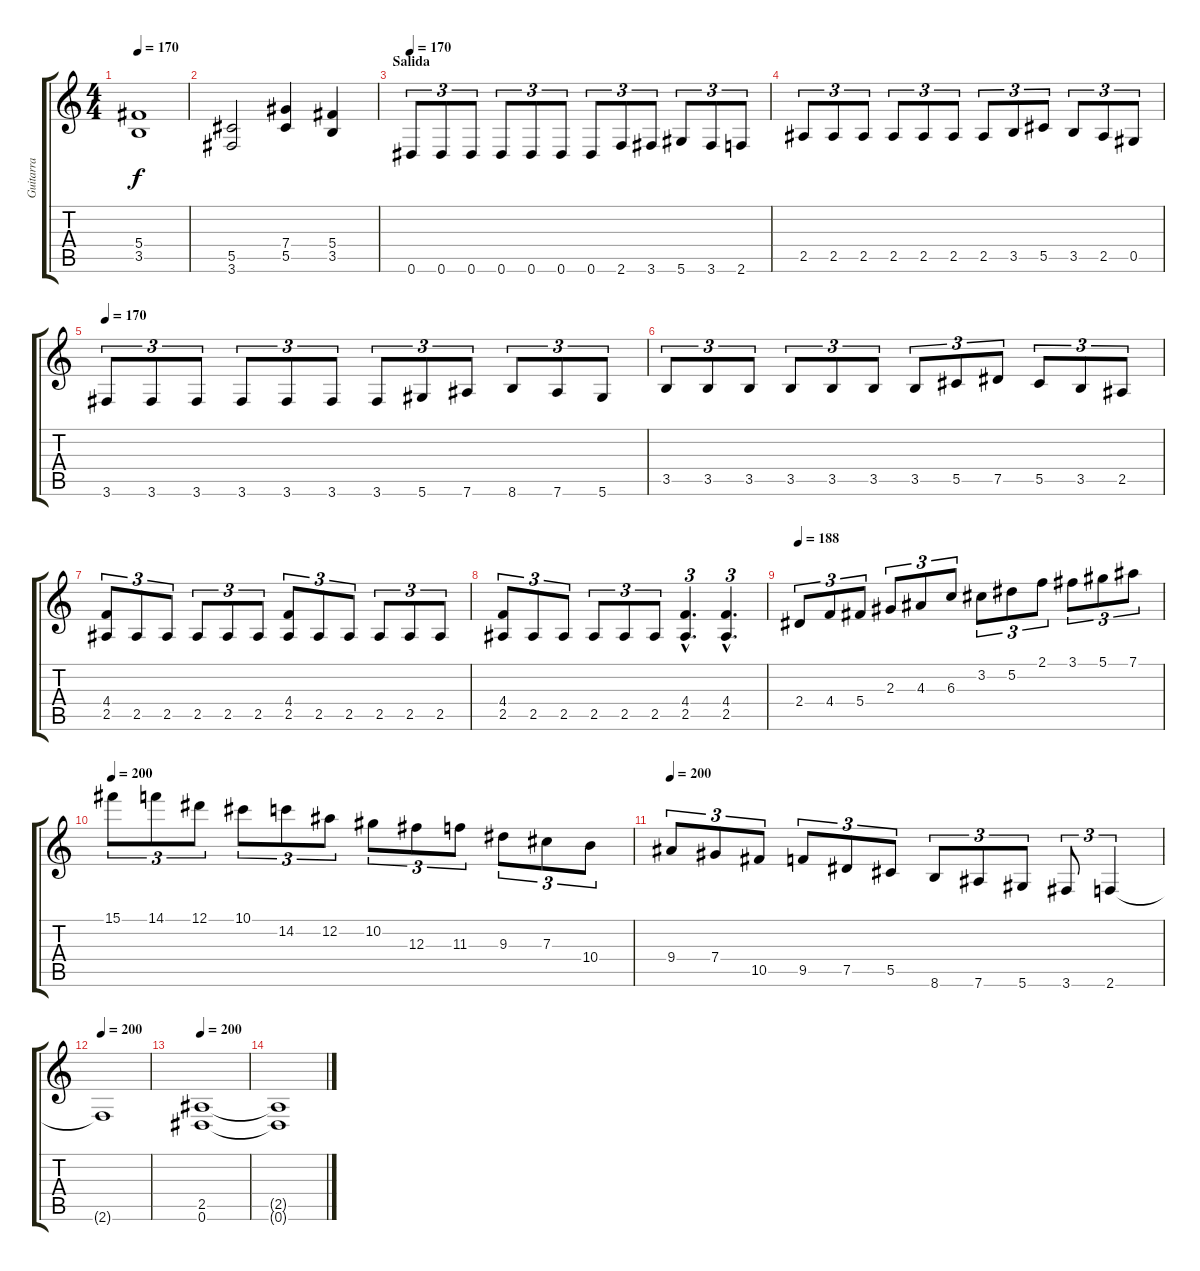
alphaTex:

\track ("Guitarra" "Guitarra") {instrument distortionguitar}
\staff {score tabs}
\tuning (Eb4 Bb3 Gb3 Db3 Ab2 Eb2) {hide}
\ts (4 4)
\tempo 170
\clef g2
\ks c
(5.4 3.5).1{dy f} |
(5.5 3.6).2 (7.4 5.5).4 (5.4 3.5).4 |
\section ("" "Salida")
\tempo 170
0.6.8{tu (3 2)} 0.6.8{tu (3 2)} 0.6.8{tu (3 2)} 0.6.8{tu (3 2)} 0.6.8{tu (3 2)} 0.6.8{tu (3 2)} 0.6.8{tu (3 2)} 2.6.8{tu (3 2)} 3.6.8{tu (3 2)} 5.6.8{tu (3 2)} 3.6.8{tu (3 2)} 2.6.8{tu (3 2)} |
2.5.8{tu (3 2)} 2.5.8{tu (3 2)} 2.5.8{tu (3 2)} 2.5.8{tu (3 2)} 2.5.8{tu (3 2)} 2.5.8{tu (3 2)} 2.5.8{tu (3 2)} 3.5.8{tu (3 2)} 5.5.8{tu (3 2)} 3.5.8{tu (3 2)} 2.5.8{tu (3 2)} 0.5.8{tu (3 2)} |
\tempo 170
3.6.8{tu (3 2)} 3.6.8{tu (3 2)} 3.6.8{tu (3 2)} 3.6.8{tu (3 2)} 3.6.8{tu (3 2)} 3.6.8{tu (3 2)} 3.6.8{tu (3 2)} 5.6.8{tu (3 2)} 7.6.8{tu (3 2)} 8.6.8{tu (3 2)} 7.6.8{tu (3 2)} 5.6.8{tu (3 2)} |
3.5.8{tu (3 2)} 3.5.8{tu (3 2)} 3.5.8{tu (3 2)} 3.5.8{tu (3 2)} 3.5.8{tu (3 2)} 3.5.8{tu (3 2)} 3.5.8{tu (3 2)} 5.5.8{tu (3 2)} 7.5.8{tu (3 2)} 5.5.8{tu (3 2)} 3.5.8{tu (3 2)} 2.5.8{tu (3 2)} |
(4.4 2.5).8{tu (3 2)} 2.5.8{tu (3 2)} 2.5.8{tu (3 2)} 2.5.8{tu (3 2)} 2.5.8{tu (3 2)} 2.5.8{tu (3 2)} (4.4 2.5).8{tu (3 2)} 2.5.8{tu (3 2)} 2.5.8{tu (3 2)} 2.5.8{tu (3 2)} 2.5.8{tu (3 2)} 2.5.8{tu (3 2)} |
(4.4 2.5).8{tu (3 2)} 2.5.8{tu (3 2)} 2.5.8{tu (3 2)} 2.5.8{tu (3 2)} 2.5.8{tu (3 2)} 2.5.8{tu (3 2)} (4.4{hac} 2.5{hac}).4{d tu (3 2)} (4.4{hac} 2.5{hac}).4{d tu (3 2)} |
\tempo 188
2.4.8{tu (3 2)} 4.4.8{tu (3 2)} 5.4.8{tu (3 2)} 2.3.8{tu (3 2)} 4.3.8{tu (3 2)} 6.3.8{tu (3 2)} 3.2.8{tu (3 2)} 5.2.8{tu (3 2)} 2.1.8{tu (3 2)} 3.1.8{tu (3 2)} 5.1.8{tu (3 2)} 7.1.8{tu (3 2)} |
\tempo 200
15.1.8{tu (3 2)} 14.1.8{tu (3 2)} 12.1.8{tu (3 2)} 10.1.8{tu (3 2)} 14.2.8{tu (3 2)} 12.2.8{tu (3 2)} 10.2.8{tu (3 2)} 12.3.8{tu (3 2)} 11.3.8{tu (3 2)} 9.3.8{tu (3 2)} 7.3.8{tu (3 2)} 10.4.8{tu (3 2)} |
\tempo 200
9.4.8{tu (3 2)} 7.4.8{tu (3 2)} 10.5.8{tu (3 2)} 9.5.8{tu (3 2)} 7.5.8{tu (3 2)} 5.5.8{tu (3 2)} 8.6.8{tu (3 2)} 7.6.8{tu (3 2)} 5.6.8{tu (3 2)} 3.6.8{tu (3 2)} 2.6.4{tu (3 2)} |
\tempo 200
2.6{t}.1 |
\tempo 200
(2.5 0.6).1 |
(2.5{t} 0.6{t}).1
